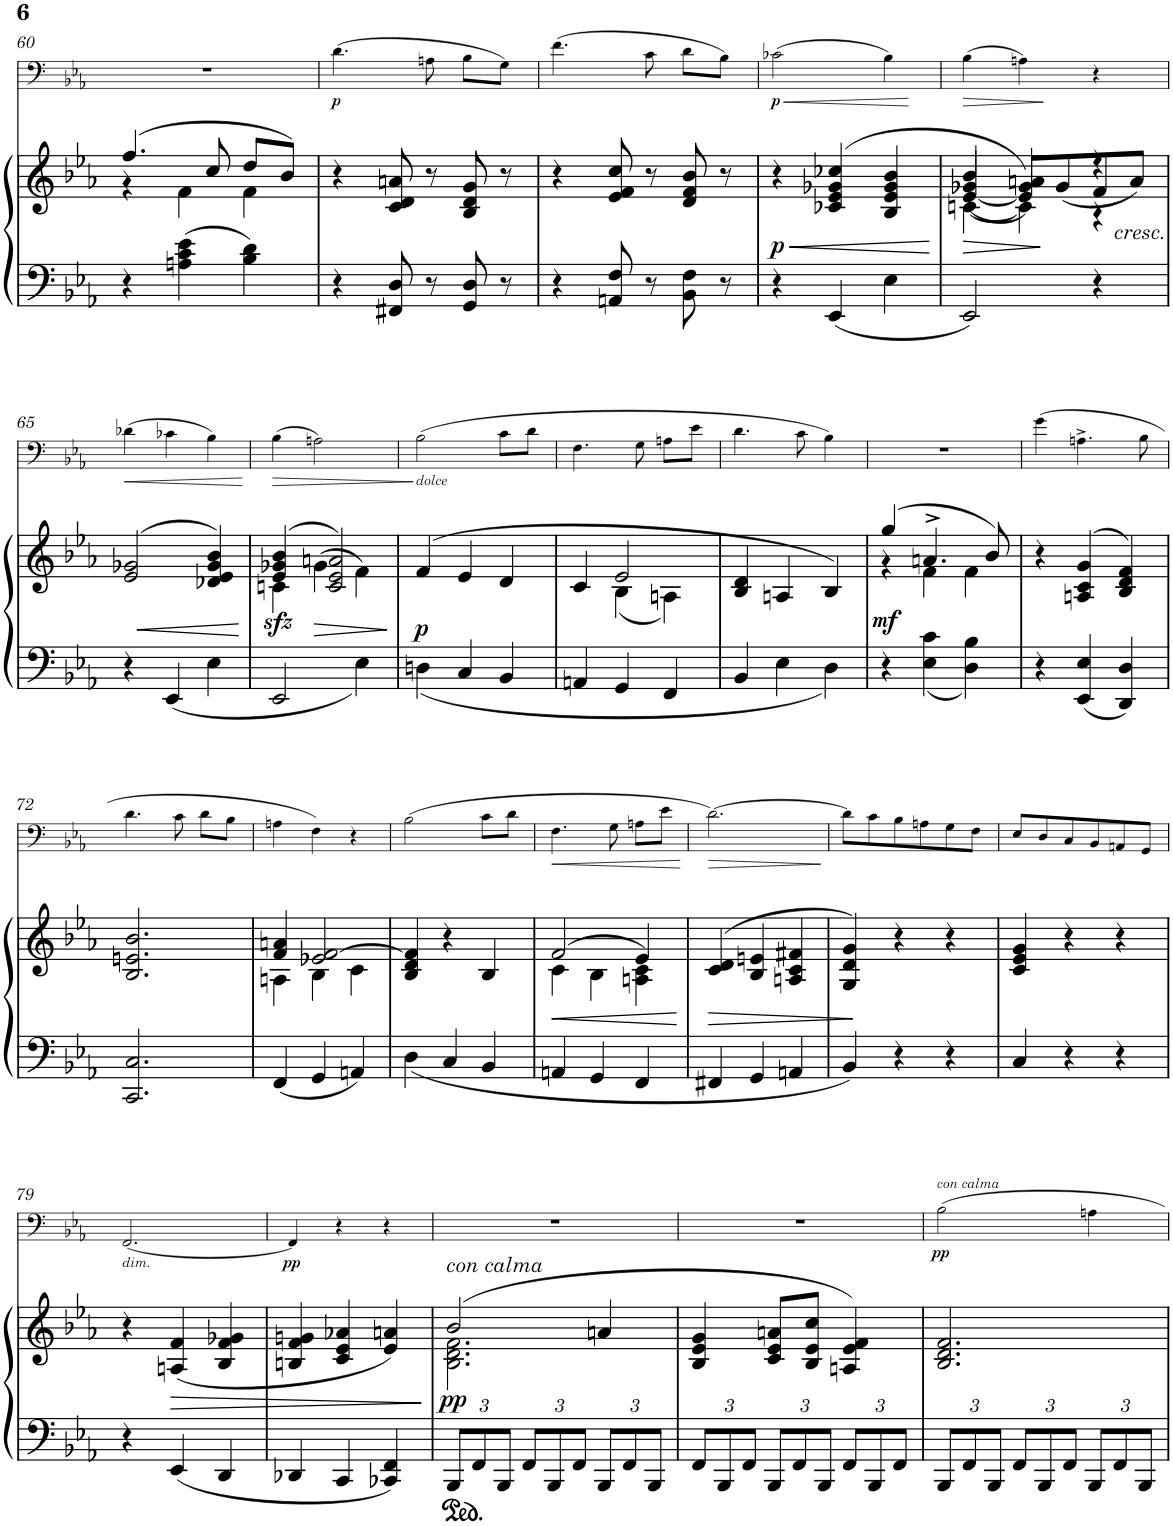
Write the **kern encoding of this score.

**kern	**kern	**dynam	**kern	**dynam
*part2	*part2	*part2	*part1	*part1
*staff3	*staff2	*staff2/3	*staff1	*staff1
*I"Piano	*	*	*I"Trombone	*
*I'Pno	*	*	*I'Trb	*
!!LO:PB:g=z
*clefF4	*clefG2	*	*clefC4	*
*k[b-e-a-]	*k[b-e-a-]	*	*k[b-e-a-]	*
*M3/4	*M3/4	*	*M3/4	*
=60	=60	=60	=60	=60
*	*^	*	*	*
4r	(4.ff/	4r	.	2.r	.
4An\ 4c\ 4e-\	.	4f\	.	.	.
.	8cc/	.	.	.	.
4B-\ 4d\	8dd/L	4f\	.	.	.
.	8b-/J)	.	.	.	.
*	*v	*v	*	*	*
=61	=61	=61	=61	=61
!	!	!	!	!LO:DY:b
4r	4r	.	(4.d\	p
8FF#X/ 8D/	8c/ 8d/ 8an/	.	.	.
8r	8r	.	8An\	.
8GG/ 8D/	8B-/ 8d/ 8g/	.	8B-\L	.
8r	8r	.	8G\J)	.
=62	=62	=62	=62	=62
4r	4r	.	(4.f\	.
8AAn/ 8F/	8e-/ 8f/ 8cc/	.	.	.
8r	8r	.	8c\	.
8BB-\ 8F\	8d/ 8f/ 8b-/	.	8d\L	.
8r	8r	.	8B-\J)	.
=63	=63	=63	=63	=63
!	!	!LO:HP:b	!	!LO:HP:b
!	!	!LO:DY:n=1:b	!	!LO:DY:n=1:b
4r	4r	< p	(2c-X\	< p
4EE-/	(>4c-X/ 4e-/ 4g-X/ 4cc-X/	.	.	.
4E-\	4B-/ 4e-/ 4g-/ 4b-/	.	4B-\)	.
.	.	[	.	[
=64	=64	=64	=64	=64
!	!	!LO:HP:b	!	!LO:HP:b
*	*^	*	*	*
*	*	*^	*	*	*
2EE-/	[4cn\	[<4e-/ 4g-X/	(4b-/	>	(4B-\	>
.	4c\])	8e-/] 8g-/L	4an/)	.	4An\)	.
.	.	(<8g-/	.	.	.	.
4r	4r	8f/	4r	]	4r	]
!	!	!LO:TX:b:i:t=cresc.	!	!	!	!
.	.	8a/J)	.	.	.	.
*	*	*v	*v	*	*	*
!!LO:LB:g=z
=65	=65	=65	=65	=65	=65
!	!	!	!LO:HP:b	!	!LO:HP:b
*	*v	*v	*	*	*
4r	(>2e-/ 2g-X/	<	(4d-X\	<
4EE-/	.	.	4c-X\	.
4E-\	4d-X/ 4e-/ 4g-/ 4b-/)	.	4B-\)	.
.	.	[	.	[
=66	=66	=66	=66	=66
*	*^	*	*	*
!	!	!	!LO:DY:b	!	!LO:HP:b
2EE-/	(4e-/ 4g-X/ 4b-/	4cn\	sfz	(4B-\	>
!	!	!	!LO:HP:b	!	!
.	2c/ 2e-/ 2an/)	(>4g-\	>	2An\)	.
4E-\	.	4f\)	.	.	.
*	*v	*v	*	*	*
.	.	]	.	]
=67	=67	=67	=67	=67
!	!	!	!LO:TX:b:i:t=dolce	!
!	!	!LO:DY:b	!	!
4Dn\	(4f/	p	(2B-\	.
4C/	4e-/	.	.	.
4BB-/	4d/	.	8c\L	.
.	.	.	8d\J	.
=68	=68	=68	=68	=68
*	*^	*	*	*
4AAn/	4c/	4ryy	.	4.F\	.
4GG/	2e-/	(4B-\	.	.	.
.	.	.	.	8G\	.
4FF/	.	4An\)	.	8An\L	.
.	.	.	.	8e-\J	.
*	*v	*v	*	*	*
=69	=69	=69	=69	=69
4BB-/	4B-/ 4d/	.	4.d\	.
4E-\	4An/	.	.	.
.	.	.	8c\	.
4D\	4B-/)	.	4B-\)	.
=70	=70	=70	=70	=70
*	*^	*	*	*
!	!	!	!LO:DY:b	!	!
4r	(4gg/	4r	mf	2.r	.
4E-\ 4c\	4.an^/	4f\	.	.	.
4D\ 4B-\	.	4f\	.	.	.
.	8b-/)	.	.	.	.
*	*v	*v	*	*	*
=71	=71	=71	=71	=71
4r	4r	.	(4g\	.
4EE-/ 4E-/	(>4An/ 4c/ 4g/	.	4.An^\	.
4DD/ 4D/	4B-/ 4d/ 4f/)	.	.	.
.	.	.	8B-\	.
!!LO:LB:g=z
=72	=72	=72	=72	=72
2.CC/ 2.C/	2.B-/ 2.en/ 2.b-/	.	4.d\	.
.	.	.	8c\	.
.	.	.	8d\L	.
.	.	.	8B-\J	.
=73	=73	=73	=73	=73
*	*^	*	*	*
4FF/	4f/ 4an/	4An\	.	4An\	.
4GG/	2e-X/ [2f/	4B-\	.	4F\)	.
4AAn/	.	4c\	.	4r	.
*	*v	*v	*	*	*
=74	=74	=74	=74	=74
4D\	4B-/ 4d/ 4f/]	.	(2B-\	.
4C/	4r	.	.	.
4BB-/	4B-/	.	8c\L	.
.	.	.	8d\J	.
=75	=75	=75	=75	=75
!	!	!LO:HP:b	!	!LO:HP:b
*	*^	*	*	*
4AAn/	(2f/	4c\	<	4.F\	<
4GG/	.	4B-\	.	.	.
.	.	.	.	8G\	.
4FF/	4e-/)	4An\ 4c\	.	8An\L	.
.	.	.	.	8e-\J	.
*	*v	*v	*	*	*
.	.	[	.	[
=76	=76	=76	=76	=76
!	!	!LO:HP:b	!	!LO:HP:b
4FF#X/	(>4c/ 4d/	>	[2.d\)	>
4GG/	4B-/ 4en/	.	.	.
4AAn/	4An/ 4c/ 4f#X/	.	.	.
.	.	.	.	]
=77	=77	=77	=77	=77
4BB-/	4G/ 4d/ 4g/)	.	8d\L]	.
.	.	.	8c\	.
4r	4r	]	8B-\	.
.	.	.	8An\	.
4r	4r	.	8G\	.
.	.	.	8F\J	.
=78	=78	=78	=78	=78
4C/	4c/ 4e-/ 4g/	.	8E-/L	.
.	.	.	8D/	.
4r	4r	.	8C/	.
.	.	.	8BB-/	.
4r	4r	.	8AAn/	.
.	.	.	8GG/J	.
!!LO:LB:g=z
=79	=79	=79	=79	=79
!	!	!	!LO:TX:b:i:t=dim.	!
4r	4r	.	[2.FF/	.
!	!	!LO:HP:b	!	!
4EE-/	(4An/ 4f/	>	.	.
4DD/	4B-/ 4f/ 4g-X/	.	.	.
=80	=80	=80	=80	=80
!	!	!	!	!LO:DY:b
4DD-X/	4Bn/ 4f/ 4gn/	.	4FF/]	pp
4CC/	4c/ 4e-/ 4a-X/	.	4r	.
4CC-X/ 4FF/	4e-/ 4an/)	.	4r	.
.	.	]	.	.
=81	=81	=81	=81	=81
*Xbrackettup	*	*	*	*
*	*^	*	*	*
!	!LO:TX:a:i:t=con calma	!	!	!	!
!	!	!	!LO:DY:b	!	!
12BBB-/L	(2b-/	2.B-\ 2.d\ 2.f\	pp	2.r	.
12FF/	.	.	.	.	.
12BBB-/J	.	.	.	.	.
12FF/L	.	.	.	.	.
12BBB-/	.	.	.	.	.
12FF/J	.	.	.	.	.
12BBB-/L	4an/	.	.	.	.
12FF/	.	.	.	.	.
12BBB-/J	.	.	.	.	.
*	*v	*v	*	*	*
=82	=82	=82	=82	=82
12FF/L	4B-/ 4e-/ 4g/	.	2.r	.
12BBB-/	.	.	.	.
12FF/J	.	.	.	.
12BBB-/L	8c/ 8e-/ 8an/L	.	.	.
12FF/	.	.	.	.
.	8B-/ 8e-/ 8cc/J	.	.	.
12BBB-/J	.	.	.	.
12FF/L	4An/ 4e-/ 4f/)	.	.	.
12BBB-/	.	.	.	.
12FF/J	.	.	.	.
=83	=83	=83	=83	=83
!	!	!	!LO:TX:a:i:t=con calma	!
!	!	!	!	!LO:DY:b
12BBB-/L	2.B-/ 2.d/ 2.f/	.	2B-\	pp
12FF/	.	.	.	.
12BBB-/J	.	.	.	.
12FF/L	.	.	.	.
12BBB-/	.	.	.	.
12FF/J	.	.	.	.
12BBB-/L	.	.	4An\	.
12FF/	.	.	.	.
12BBB-/J	.	.	.	.
=	=	=	=	=
*-	*-	*-	*-	*-
